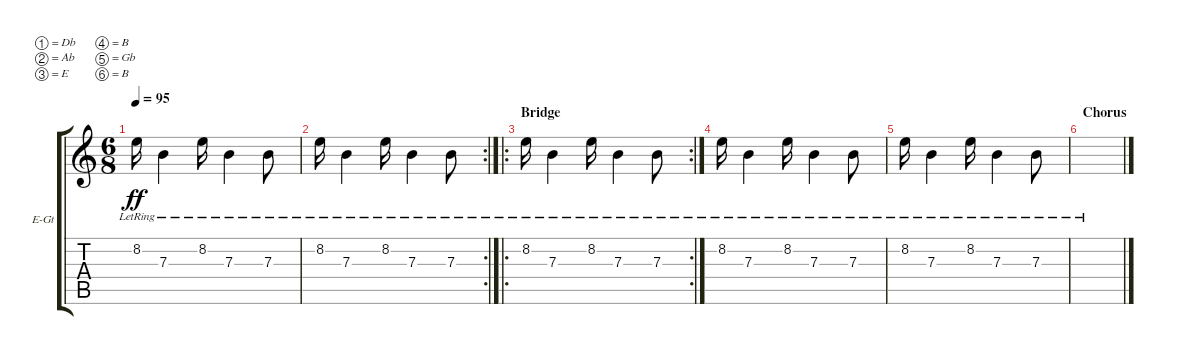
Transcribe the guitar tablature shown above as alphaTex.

\defaultSystemsLayout 4
\bracketExtendMode groupsimilarinstruments
\firstSystemTrackNameOrientation horizontal
\otherSystemsTrackNameOrientation horizontal
\track ("GTR Clean (Serj)" "E-Gt") {instrument electricguitarclean}
\staff {score tabs}
\tuning (Db4 Ab3 E3 B2 Gb2 B1)
\ts (6 8)
\tempo 95
\clef g2
\ks c
8.2{lr}.16{dy ff} 7.3{lr}.4 8.2{lr}.16 7.3{lr}.4 7.3{lr}.8 |
\rc 2
8.2{lr}.16 7.3{lr}.4 8.2{lr}.16 7.3{lr}.4 7.3{lr}.8 |
\ro
\rc 2
\section ("" "Bridge")
8.2{lr}.16 7.3{lr}.4 8.2{lr}.16 7.3{lr}.4 7.3{lr}.8 |
8.2{lr}.16 7.3{lr}.4 8.2{lr}.16 7.3{lr}.4 7.3{lr}.8 |
8.2{lr}.16 7.3{lr}.4 8.2{lr}.16 7.3{lr}.4 7.3{lr}.8 |
\section ("" "Chorus")
